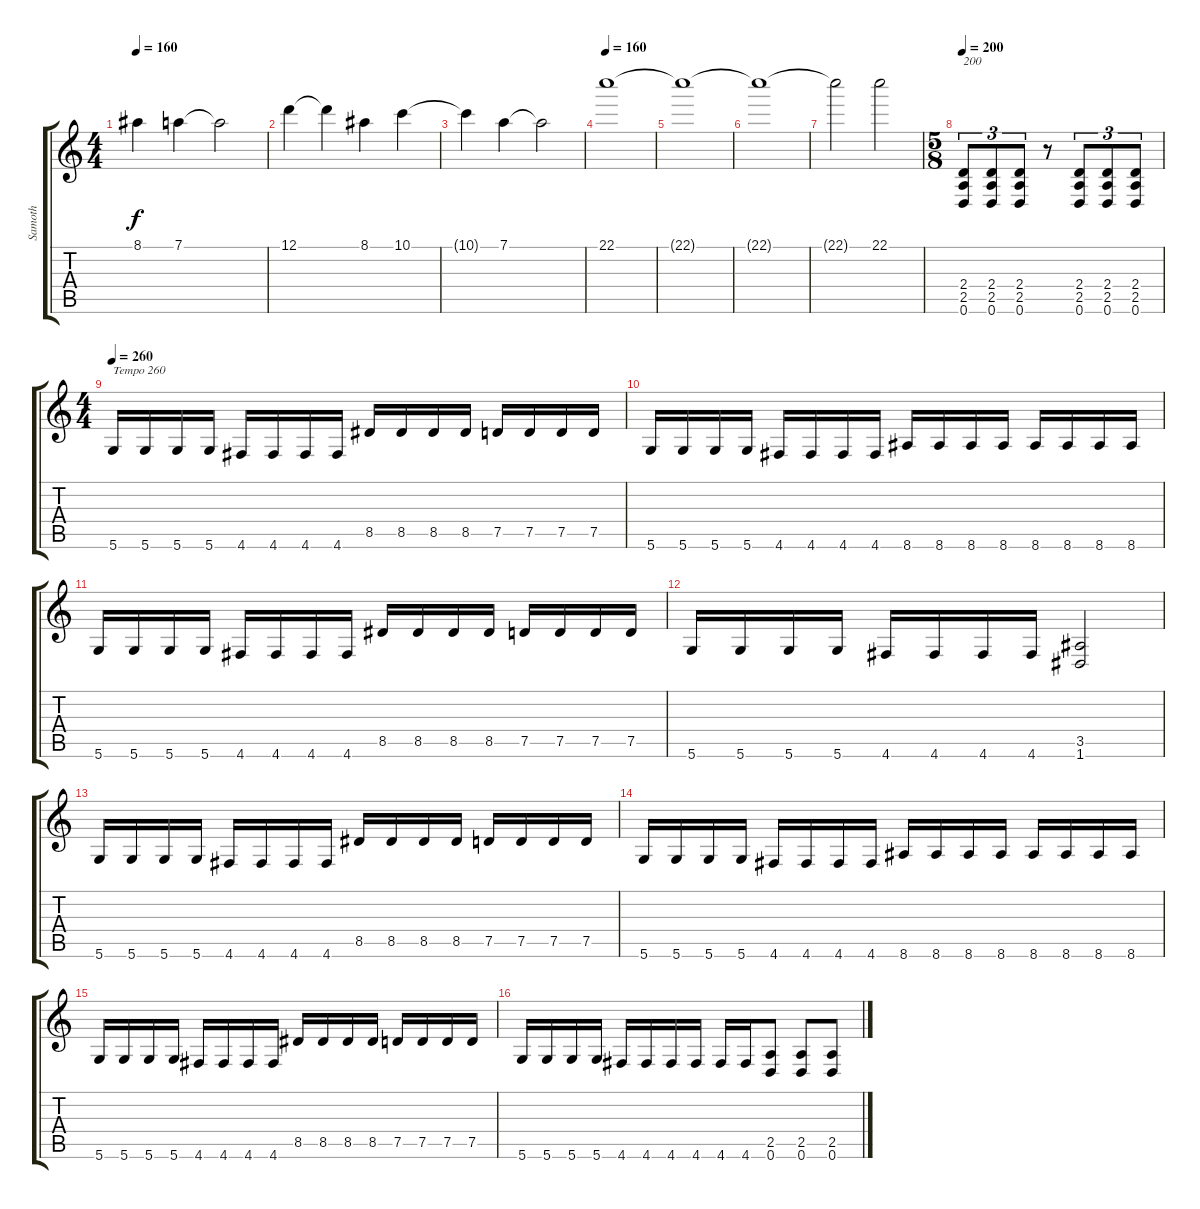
\track ("Samoth" "Samoth") {instrument distortionguitar}
\staff {score tabs}
\tuning (D4 A3 F3 C3 G2 D2) {hide}
\ts (4 4)
\tempo 160
\clef g2
\ks c
8.1{t}.4{dy f} 7.1.4 7.1{t}.2 |
12.1.4 12.1{t}.4 8.1.4 10.1.4 |
10.1{t}.4 7.1.4 7.1{t}.2 |
\tempo 160
22.1.1 |
22.1{t}.1 |
22.1{t}.1 |
22.1{t}.2 22.1.2 |
\ts (5 8)
\tempo 200
(2.4 2.5 0.6).8{tu (3 2) txt "200"} (2.4 2.5 0.6).8{tu (3 2)} (2.4 2.5 0.6).8{tu (3 2)} r.8 (2.4 2.5 0.6).8{tu (3 2)} (2.4 2.5 0.6).8{tu (3 2)} (2.4 2.5 0.6).8{tu (3 2)} |
\ts (4 4)
\tempo 260
5.6.16{txt "Tempo 260"} 5.6.16 5.6.16 5.6.16 4.6.16 4.6.16 4.6.16 4.6.16 8.5.16 8.5.16 8.5.16 8.5.16 7.5.16 7.5.16 7.5.16 7.5.16 |
5.6.16 5.6.16 5.6.16 5.6.16 4.6.16 4.6.16 4.6.16 4.6.16 8.6.16 8.6.16 8.6.16 8.6.16 8.6.16 8.6.16 8.6.16 8.6.16 |
5.6.16 5.6.16 5.6.16 5.6.16 4.6.16 4.6.16 4.6.16 4.6.16 8.5.16 8.5.16 8.5.16 8.5.16 7.5.16 7.5.16 7.5.16 7.5.16 |
5.6.16 5.6.16 5.6.16 5.6.16 4.6.16 4.6.16 4.6.16 4.6.16 (3.5 1.6).2 |
5.6.16 5.6.16 5.6.16 5.6.16 4.6.16 4.6.16 4.6.16 4.6.16 8.5.16 8.5.16 8.5.16 8.5.16 7.5.16 7.5.16 7.5.16 7.5.16 |
5.6.16 5.6.16 5.6.16 5.6.16 4.6.16 4.6.16 4.6.16 4.6.16 8.6.16 8.6.16 8.6.16 8.6.16 8.6.16 8.6.16 8.6.16 8.6.16 |
5.6.16 5.6.16 5.6.16 5.6.16 4.6.16 4.6.16 4.6.16 4.6.16 8.5.16 8.5.16 8.5.16 8.5.16 7.5.16 7.5.16 7.5.16 7.5.16 |
5.6.16 5.6.16 5.6.16 5.6.16 4.6.16 4.6.16 4.6.16 4.6.16 4.6.16 4.6.16 (2.5 0.6).8 (2.5 0.6).8 (2.5 0.6).8
